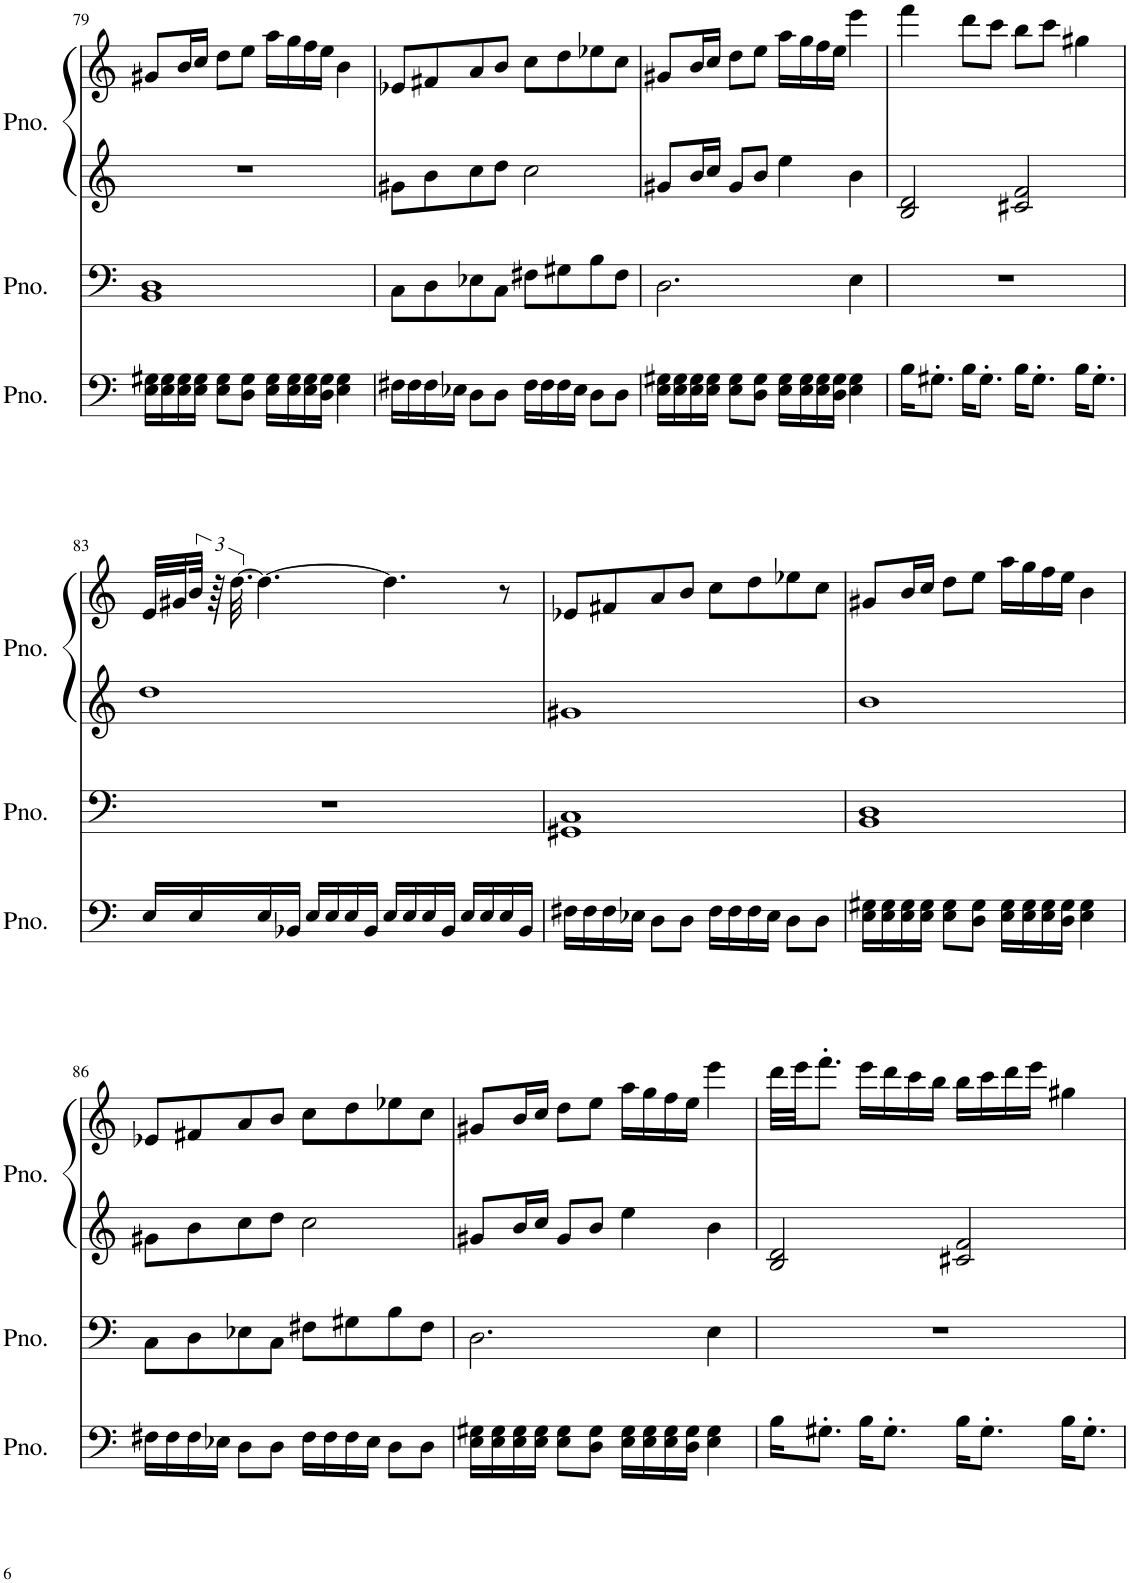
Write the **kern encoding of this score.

**kern	**kern	**kern	**kern
*part3	*part2	*part1	*part1
*staff4	*staff3	*staff2	*staff1
*I"Piano	*I"Piano	*I"Piano	*
*I'Pno.	*I'Pno.	*I'Pno.	*
!!LO:PB:g=z
*clefF4	*clefF4	*clefG2	*clefG2
*k[]	*k[]	*k[]	*k[]
*M4/4	*M4/4	*M4/4	*M4/4
=79	=79	=79	=79
16E\ 16G#X\LL	1BB 1D	1r	8g#X/L
16E\ 16G#\	.	.	.
16E\ 16G#\	.	.	16b/L
16E\ 16G#\JJ	.	.	16cc/JJ
8E\ 8G#\L	.	.	8dd\L
8D\ 8G#\J	.	.	8ee\J
16E\ 16G#\LL	.	.	16aa\LL
16E\ 16G#\	.	.	16gg\
16E\ 16G#\	.	.	16ff\
16D\ 16G#\JJ	.	.	16ee\JJ
4E\ 4G#\	.	.	4b\
=80	=80	=80	=80
16F#X\LL	8C\L	8g#X\L	8e-X/L
16F#\	.	.	.
16F#\	8D\	8b\	8f#X/
16E-X\JJ	.	.	.
8D\L	8E-X\	8cc\	8a/
8D\J	8C\J	8dd\J	8b/J
16F#\LL	8F#X\L	2cc\	8cc\L
16F#\	.	.	.
16F#\	8G#X\	.	8dd\
16E-\JJ	.	.	.
8D\L	8B\	.	8ee-X\
8D\J	8F#\J	.	8cc\J
=81	=81	=81	=81
16E\ 16G#X\LL	2.D\	8g#X/L	8g#X/L
16E\ 16G#\	.	.	.
16E\ 16G#\	.	16b/L	16b/L
16E\ 16G#\JJ	.	16cc/JJ	16cc/JJ
8E\ 8G#\L	.	8g#/L	8dd\L
8D\ 8G#\J	.	8b/J	8ee\J
16E\ 16G#\LL	.	4ee\	16aa\LL
16E\ 16G#\	.	.	16gg\
16E\ 16G#\	.	.	16ff\
16D\ 16G#\JJ	.	.	16ee\JJ
4E\ 4G#\	4E\	4b\	4eee\
=82	=82	=82	=82
16B\KL	1r	2B/ 2d/	4fff\
8.G#X'\J	.	.	.
16B\KL	.	.	8ddd\L
8.G#'\J	.	.	.
.	.	.	8ccc\J
16B\KL	.	2c#X/ 2f/	8bb\L
8.G#'\J	.	.	.
.	.	.	8ccc\J
16B\KL	.	.	4gg#X\
8.G#'\J	.	.	.
!!LO:LB:g=z
=83	=83	=83	=83
16E/LL	1r	1dd	32e/LLL
.	.	.	32g#X/
16E/	.	.	48b/JJJ
.	.	.	96r
.	.	.	[48.dd\
16E/	.	.	4.dd\_
16BB-X/JJ	.	.	.
16E/LL	.	.	.
16E/	.	.	.
16E/	.	.	.
16BB-/JJ	.	.	.
16E/LL	.	.	4.dd\]
16E/	.	.	.
16E/	.	.	.
16BB-/JJ	.	.	.
16E/LL	.	.	.
16E/	.	.	.
16E/	.	.	8r
16BB-/JJ	.	.	.
=84	=84	=84	=84
16F#X\LL	1GG#X 1C	1g#X	8e-X/L
16F#\	.	.	.
16F#\	.	.	8f#X/
16E-X\JJ	.	.	.
8D\L	.	.	8a/
8D\J	.	.	8b/J
16F#\LL	.	.	8cc\L
16F#\	.	.	.
16F#\	.	.	8dd\
16E-\JJ	.	.	.
8D\L	.	.	8ee-X\
8D\J	.	.	8cc\J
=85	=85	=85	=85
16E\ 16G#X\LL	1BB 1D	1b	8g#X/L
16E\ 16G#\	.	.	.
16E\ 16G#\	.	.	16b/L
16E\ 16G#\JJ	.	.	16cc/JJ
8E\ 8G#\L	.	.	8dd\L
8D\ 8G#\J	.	.	8ee\J
16E\ 16G#\LL	.	.	16aa\LL
16E\ 16G#\	.	.	16gg\
16E\ 16G#\	.	.	16ff\
16D\ 16G#\JJ	.	.	16ee\JJ
4E\ 4G#\	.	.	4b\
!!LO:LB:g=z
=86	=86	=86	=86
16F#X\LL	8C\L	8g#X\L	8e-X/L
16F#\	.	.	.
16F#\	8D\	8b\	8f#X/
16E-X\JJ	.	.	.
8D\L	8E-X\	8cc\	8a/
8D\J	8C\J	8dd\J	8b/J
16F#\LL	8F#X\L	2cc\	8cc\L
16F#\	.	.	.
16F#\	8G#X\	.	8dd\
16E-\JJ	.	.	.
8D\L	8B\	.	8ee-X\
8D\J	8F#\J	.	8cc\J
=87	=87	=87	=87
16E\ 16G#X\LL	2.D\	8g#X/L	8g#X/L
16E\ 16G#\	.	.	.
16E\ 16G#\	.	16b/L	16b/L
16E\ 16G#\JJ	.	16cc/JJ	16cc/JJ
8E\ 8G#\L	.	8g#/L	8dd\L
8D\ 8G#\J	.	8b/J	8ee\J
16E\ 16G#\LL	.	4ee\	16aa\LL
16E\ 16G#\	.	.	16gg\
16E\ 16G#\	.	.	16ff\
16D\ 16G#\JJ	.	.	16ee\JJ
4E\ 4G#\	4E\	4b\	4eee\
=88	=88	=88	=88
16B\KL	1r	2B/ 2d/	32ddd\LLL
.	.	.	32eee\JJ
8.G#X'\J	.	.	8.fff'\J
16B\KL	.	.	16eee\LL
8.G#'\J	.	.	16ddd\
.	.	.	16ccc\
.	.	.	16bb\JJ
16B\KL	.	2c#X/ 2f/	16bb\LL
8.G#'\J	.	.	16ccc\
.	.	.	16ddd\
.	.	.	16eee\JJ
16B\KL	.	.	4gg#X\
8.G#'\J	.	.	.
=	=	=	=
*-	*-	*-	*-
